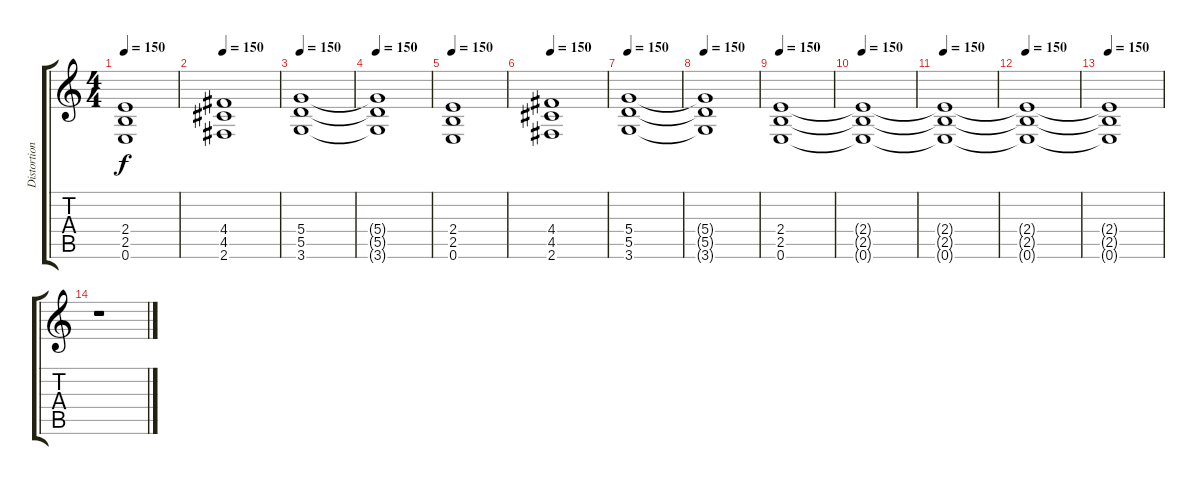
\track ("Distortion Guitar I" "Distortion") {instrument distortionguitar}
\staff {score tabs}
\tuning (E4 B3 G3 D3 A2 E2) {hide}
\ts (4 4)
\tempo 150
\clef g2
\ks c
(2.4 2.5 0.6).1{dy f} |
\tempo 150
(4.4 4.5 2.6).1 |
\tempo 150
(5.4 5.5 3.6).1 |
\tempo 150
(5.4{t} 5.5{t} 3.6{t}).1 |
\tempo 150
(2.4 2.5 0.6).1 |
\tempo 150
(4.4 4.5 2.6).1 |
\tempo 150
(5.4 5.5 3.6).1 |
\tempo 150
(5.4{t} 5.5{t} 3.6{t}).1 |
\tempo 150
(2.4 2.5 0.6).1 |
\tempo 150
(2.4{t} 2.5{t} 0.6{t}).1 |
\tempo 150
(2.4{t} 2.5{t} 0.6{t}).1 |
\tempo 150
(2.4{t} 2.5{t} 0.6{t}).1{volume 0} |
\tempo 150
(2.4{t} 2.5{t} 0.6{t}).1 |
r.1
